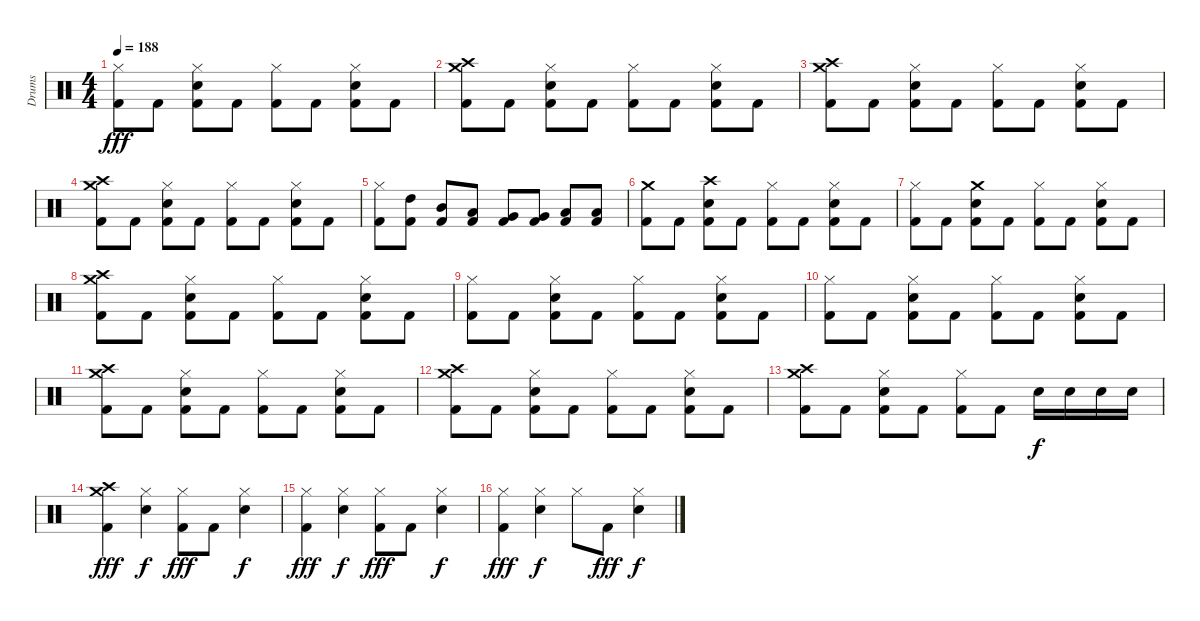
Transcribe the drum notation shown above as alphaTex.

\track ("Drums" "Drums") {instrument percussion}
\staff {score}
\articulation defaults
\ts (4 4)
\tempo 188
\clef neutral
\ks c
("Hi-Hat (closed)" "Kick (hit) 2").8{dy fff} "Kick (hit) 2".8 ("Hi-Hat (closed)" "Electric Snare (hit)" "Kick (hit) 2").8 "Kick (hit) 2".8 ("Hi-Hat (closed)" "Kick (hit) 2").8 "Kick (hit) 2".8 ("Hi-Hat (closed)" "Electric Snare (hit)" "Kick (hit) 2").8 "Kick (hit) 2".8 |
("Crash high (hit)" "Crash medium (hit)" "Kick (hit) 2").8 "Kick (hit) 2".8 ("Hi-Hat (closed)" "Electric Snare (hit)" "Kick (hit) 2").8 "Kick (hit) 2".8 ("Hi-Hat (closed)" "Kick (hit) 2").8 "Kick (hit) 2".8 ("Hi-Hat (closed)" "Electric Snare (hit)" "Kick (hit) 2").8 "Kick (hit) 2".8 |
("Crash high (hit)" "Crash medium (hit)" "Kick (hit) 2").8 "Kick (hit) 2".8 ("Hi-Hat (closed)" "Electric Snare (hit)" "Kick (hit) 2").8 "Kick (hit) 2".8 ("Hi-Hat (closed)" "Kick (hit) 2").8 "Kick (hit) 2".8 ("Hi-Hat (closed)" "Electric Snare (hit)" "Kick (hit) 2").8 "Kick (hit) 2".8 |
("Crash high (hit)" "Crash medium (hit)" "Kick (hit) 2").8 "Kick (hit) 2".8 ("Hi-Hat (closed)" "Electric Snare (hit)" "Kick (hit) 2").8 "Kick (hit) 2".8 ("Hi-Hat (closed)" "Kick (hit) 2").8 "Kick (hit) 2".8 ("Hi-Hat (closed)" "Electric Snare (hit)" "Kick (hit) 2").8 "Kick (hit) 2".8 |
("Hi-Hat (closed)" "Kick (hit) 2").8 ("High Tom (hit)" "Kick (hit) 2").8 ("Mid Tom (hit)" "Kick (hit) 2").8 ("Low Tom (hit)" "Kick (hit) 2").8 ("Very Low Tom (hit)" "Kick (hit) 2").8 ("Very Low Tom (hit)" "Kick (hit) 2").8 ("Low Floor Tom (hit)" "Kick (hit) 2").8 ("Low Floor Tom (hit)" "Kick (hit) 2").8 |
("Crash medium (hit)" "Kick (hit) 2").8 "Kick (hit) 2".8 ("Crash high (hit)" "Electric Snare (hit)" "Kick (hit) 2").8 "Kick (hit) 2".8 ("Hi-Hat (closed)" "Kick (hit) 2").8 "Kick (hit) 2".8 ("Hi-Hat (closed)" "Electric Snare (hit)" "Kick (hit) 2").8 "Kick (hit) 2".8 |
("Hi-Hat (closed)" "Kick (hit) 2").8 "Kick (hit) 2".8 ("Crash medium (hit)" "Electric Snare (hit)" "Kick (hit) 2").8 "Kick (hit) 2".8 ("Hi-Hat (closed)" "Kick (hit) 2").8 "Kick (hit) 2".8 ("Hi-Hat (closed)" "Electric Snare (hit)" "Kick (hit) 2").8 "Kick (hit) 2".8 |
("Crash high (hit)" "Crash medium (hit)" "Kick (hit) 2").8 "Kick (hit) 2".8 ("Hi-Hat (closed)" "Electric Snare (hit)" "Kick (hit) 2").8 "Kick (hit) 2".8 ("Hi-Hat (closed)" "Kick (hit) 2").8 "Kick (hit) 2".8 ("Hi-Hat (closed)" "Electric Snare (hit)" "Kick (hit) 2").8 "Kick (hit) 2".8 |
("Hi-Hat (closed)" "Kick (hit) 2").8 "Kick (hit) 2".8 ("Hi-Hat (closed)" "Electric Snare (hit)" "Kick (hit) 2").8 "Kick (hit) 2".8 ("Hi-Hat (closed)" "Kick (hit) 2").8 "Kick (hit) 2".8 ("Hi-Hat (closed)" "Electric Snare (hit)" "Kick (hit) 2").8 "Kick (hit) 2".8 |
("Hi-Hat (closed)" "Kick (hit) 2").8 "Kick (hit) 2".8 ("Hi-Hat (closed)" "Electric Snare (hit)" "Kick (hit) 2").8 "Kick (hit) 2".8 ("Hi-Hat (closed)" "Kick (hit) 2").8 "Kick (hit) 2".8 ("Hi-Hat (closed)" "Electric Snare (hit)" "Kick (hit) 2").8 "Kick (hit) 2".8 |
("Crash high (hit)" "Crash medium (hit)" "Kick (hit) 2").8 "Kick (hit) 2".8 ("Hi-Hat (closed)" "Electric Snare (hit)" "Kick (hit) 2").8 "Kick (hit) 2".8 ("Hi-Hat (closed)" "Kick (hit) 2").8 "Kick (hit) 2".8 ("Hi-Hat (closed)" "Electric Snare (hit)" "Kick (hit) 2").8 "Kick (hit) 2".8 |
("Crash high (hit)" "Crash medium (hit)" "Kick (hit) 2").8 "Kick (hit) 2".8 ("Hi-Hat (closed)" "Electric Snare (hit)" "Kick (hit) 2").8 "Kick (hit) 2".8 ("Hi-Hat (closed)" "Kick (hit) 2").8 "Kick (hit) 2".8 ("Hi-Hat (closed)" "Electric Snare (hit)" "Kick (hit) 2").8 "Kick (hit) 2".8 |
("Crash high (hit)" "Crash medium (hit)" "Kick (hit) 2").8 "Kick (hit) 2".8 ("Hi-Hat (closed)" "Electric Snare (hit)" "Kick (hit) 2").8 "Kick (hit) 2".8 ("Hi-Hat (closed)" "Kick (hit) 2").8 "Kick (hit) 2".8 "Electric Snare (hit)".16{dy f} "Electric Snare (hit)".16 "Electric Snare (hit)".16 "Electric Snare (hit)".16 |
("Crash medium (hit)" "Crash high (hit)" "Kick (hit) 2").4{dy fff} ("Hi-Hat (closed)" "Electric Snare (hit)").4{dy f} ("Hi-Hat (closed)" "Kick (hit) 2").8{dy fff} "Kick (hit) 2".8 ("Hi-Hat (closed)" "Electric Snare (hit)").4{dy f} |
("Hi-Hat (closed)" "Kick (hit) 2").4{dy fff} ("Hi-Hat (closed)" "Electric Snare (hit)").4{dy f} ("Hi-Hat (closed)" "Kick (hit) 2").8{dy fff} "Kick (hit) 2".8 ("Hi-Hat (closed)" "Electric Snare (hit)").4{dy f} |
("Hi-Hat (closed)" "Kick (hit) 2").4{dy fff} ("Hi-Hat (closed)" "Electric Snare (hit)").4{dy f} "Hi-Hat (closed)".8 "Kick (hit) 2".8{dy fff} ("Hi-Hat (closed)" "Electric Snare (hit)").4{dy f}
